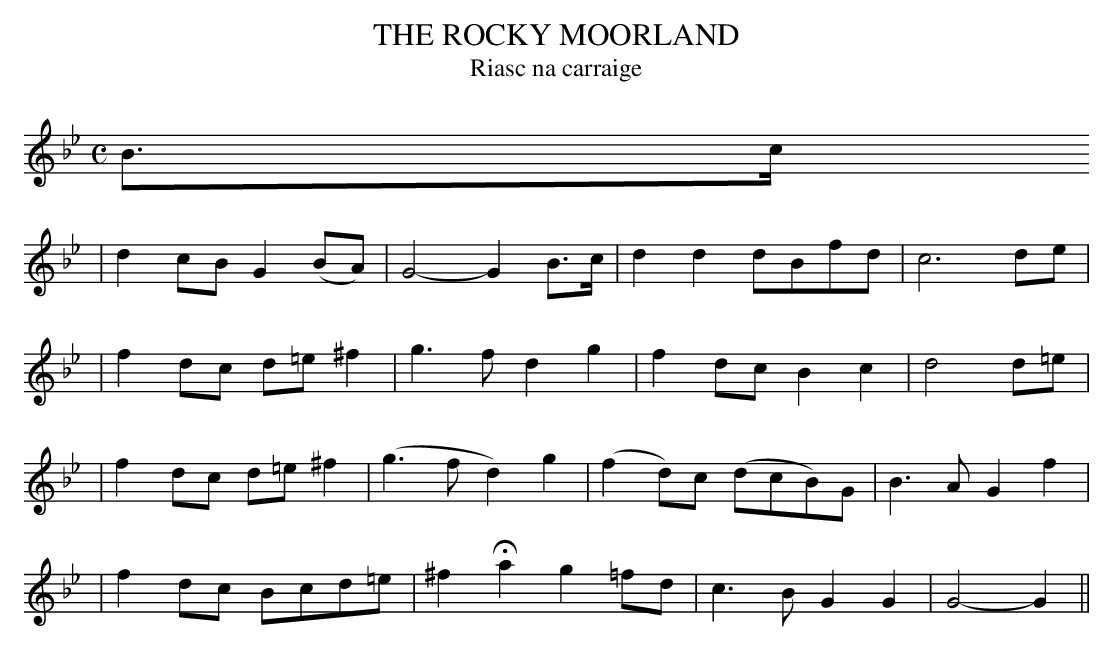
X:1
T: THE ROCKY MOORLAND
T: Riasc na carraige
M: C
L: 1/8
K: Gm
B>c
| d2 cB G2 (BA) | G4- G2 B>c | d2d2 dBfd | c6 de |
| f2 dc d=e^f2 | g3f d2g2 | f2dc B2c2 | d4 d=e |
| f2 dc d=e^f2 |(g3f d2)g2 | (f2 d)c (dcB)G | B3A G2f2 |
| f2dc Bcd=e | ^f2 Ha2 g2=fd | c3B G2G2 | G4- G2 ||
